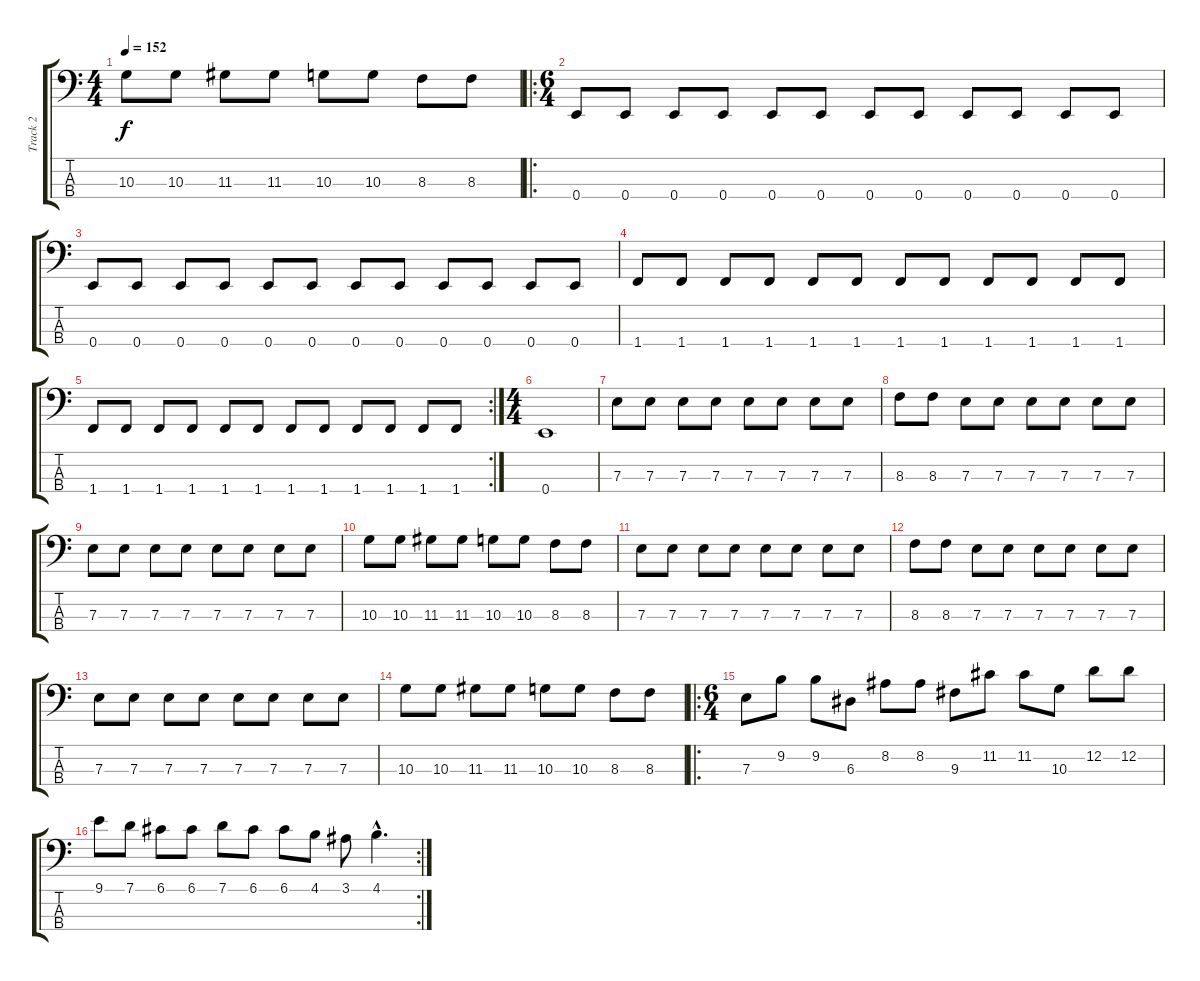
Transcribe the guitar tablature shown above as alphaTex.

\track ("Track 2" "Track 2") {instrument electricbassfinger}
\staff {score tabs}
\tuning (G2 D2 A1 E1) {hide}
\ts (4 4)
\tempo 152
\clef f4
\ks c
10.3.8{dy f} 10.3.8 11.3.8 11.3.8 10.3.8 10.3.8 8.3.8 8.3.8 |
\ro
\ts (6 4)
0.4.8 0.4.8 0.4.8 0.4.8 0.4.8 0.4.8 0.4.8 0.4.8 0.4.8 0.4.8 0.4.8 0.4.8 |
0.4.8 0.4.8 0.4.8 0.4.8 0.4.8 0.4.8 0.4.8 0.4.8 0.4.8 0.4.8 0.4.8 0.4.8 |
1.4.8 1.4.8 1.4.8 1.4.8 1.4.8 1.4.8 1.4.8 1.4.8 1.4.8 1.4.8 1.4.8 1.4.8 |
\rc 2
1.4.8 1.4.8 1.4.8 1.4.8 1.4.8 1.4.8 1.4.8 1.4.8 1.4.8 1.4.8 1.4.8 1.4.8 |
\ts (4 4)
0.4.1 |
7.3.8 7.3.8 7.3.8 7.3.8 7.3.8 7.3.8 7.3.8 7.3.8 |
8.3.8 8.3.8 7.3.8 7.3.8 7.3.8 7.3.8 7.3.8 7.3.8 |
7.3.8 7.3.8 7.3.8 7.3.8 7.3.8 7.3.8 7.3.8 7.3.8 |
10.3.8 10.3.8 11.3.8 11.3.8 10.3.8 10.3.8 8.3.8 8.3.8 |
7.3.8 7.3.8 7.3.8 7.3.8 7.3.8 7.3.8 7.3.8 7.3.8 |
8.3.8 8.3.8 7.3.8 7.3.8 7.3.8 7.3.8 7.3.8 7.3.8 |
7.3.8 7.3.8 7.3.8 7.3.8 7.3.8 7.3.8 7.3.8 7.3.8 |
10.3.8 10.3.8 11.3.8 11.3.8 10.3.8 10.3.8 8.3.8 8.3.8 |
\ro
\ts (6 4)
7.3.8 9.2.8 9.2.8 6.3.8 8.2.8 8.2.8 9.3.8 11.2.8 11.2.8 10.3.8 12.2.8 12.2.8 |
\rc 2
9.1.8 7.1.8 6.1.8 6.1.8 7.1.8 6.1.8 6.1.8 4.1.8 3.1.8 4.1{hac}.4{d}
